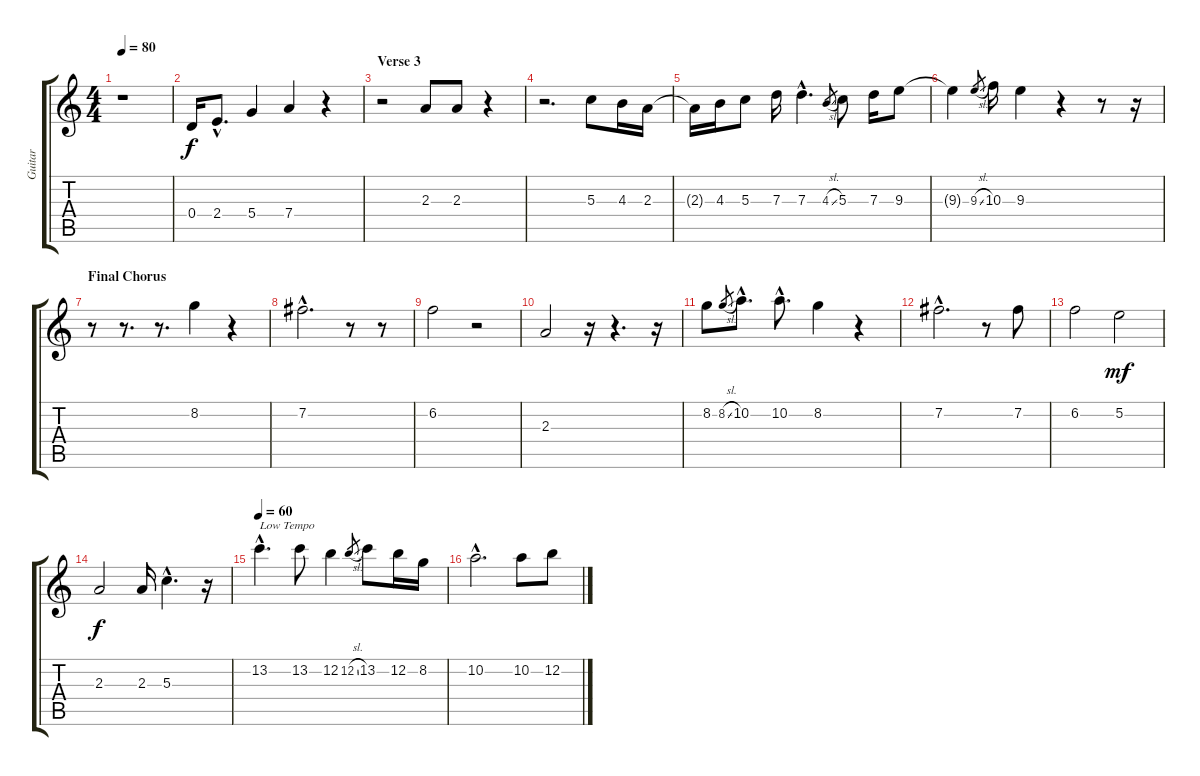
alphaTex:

\track ("Guitar" "Guitar") {instrument electricguitarclean}
\staff {score tabs}
\tuning (E4 B3 G3 D3 A2 E2) {hide}
\ts (4 4)
\tempo 80
\clef g2
\ks c
r.1{dy f} |
0.4.16 2.4{hac}.8{d} 5.4.4 7.4.4 r.4 |
\section ("" "Verse 3")
r.2 2.3.8 2.3.8 r.4 |
r.2{d} 5.3.8 4.3.16 2.3.16 |
2.3{t}.16 4.3.16 5.3.8 7.3.16 7.3{hac}.4{d} 4.3{sl}.8{gr} 5.3.8 7.3.16 9.3.8 |
9.3{t}.4 9.3{sl}.8{gr} 10.3.16 9.3.4 r.4 r.8 r.16 |
\section ("" "Final Chorus ")
r.8 r.8{d} r.8{d} 8.2.4 r.4 |
7.2{hac}.2{d} r.8 r.8 |
6.2.2 r.2 |
2.3.2 r.16 r.4{d} r.16 |
8.2.8 8.2{sl}.8{gr} 10.2{hac}.8{d} 10.2{hac}.8{d} 8.2.4 r.4 |
7.2{hac}.2{d} r.8 7.2.8 |
6.2.2 5.2.2{dy mf} |
2.3.2{dy f} 2.3.16 5.3{hac}.4{d} r.16 |
\tempo 60
13.2{hac}.4{d txt "Low Tempo "} 13.2.8 12.2.4 12.2{sl}.8{gr} 13.2.8 12.2.16 8.2.16 |
10.2{hac}.2{d} 10.2.8 12.2.8
